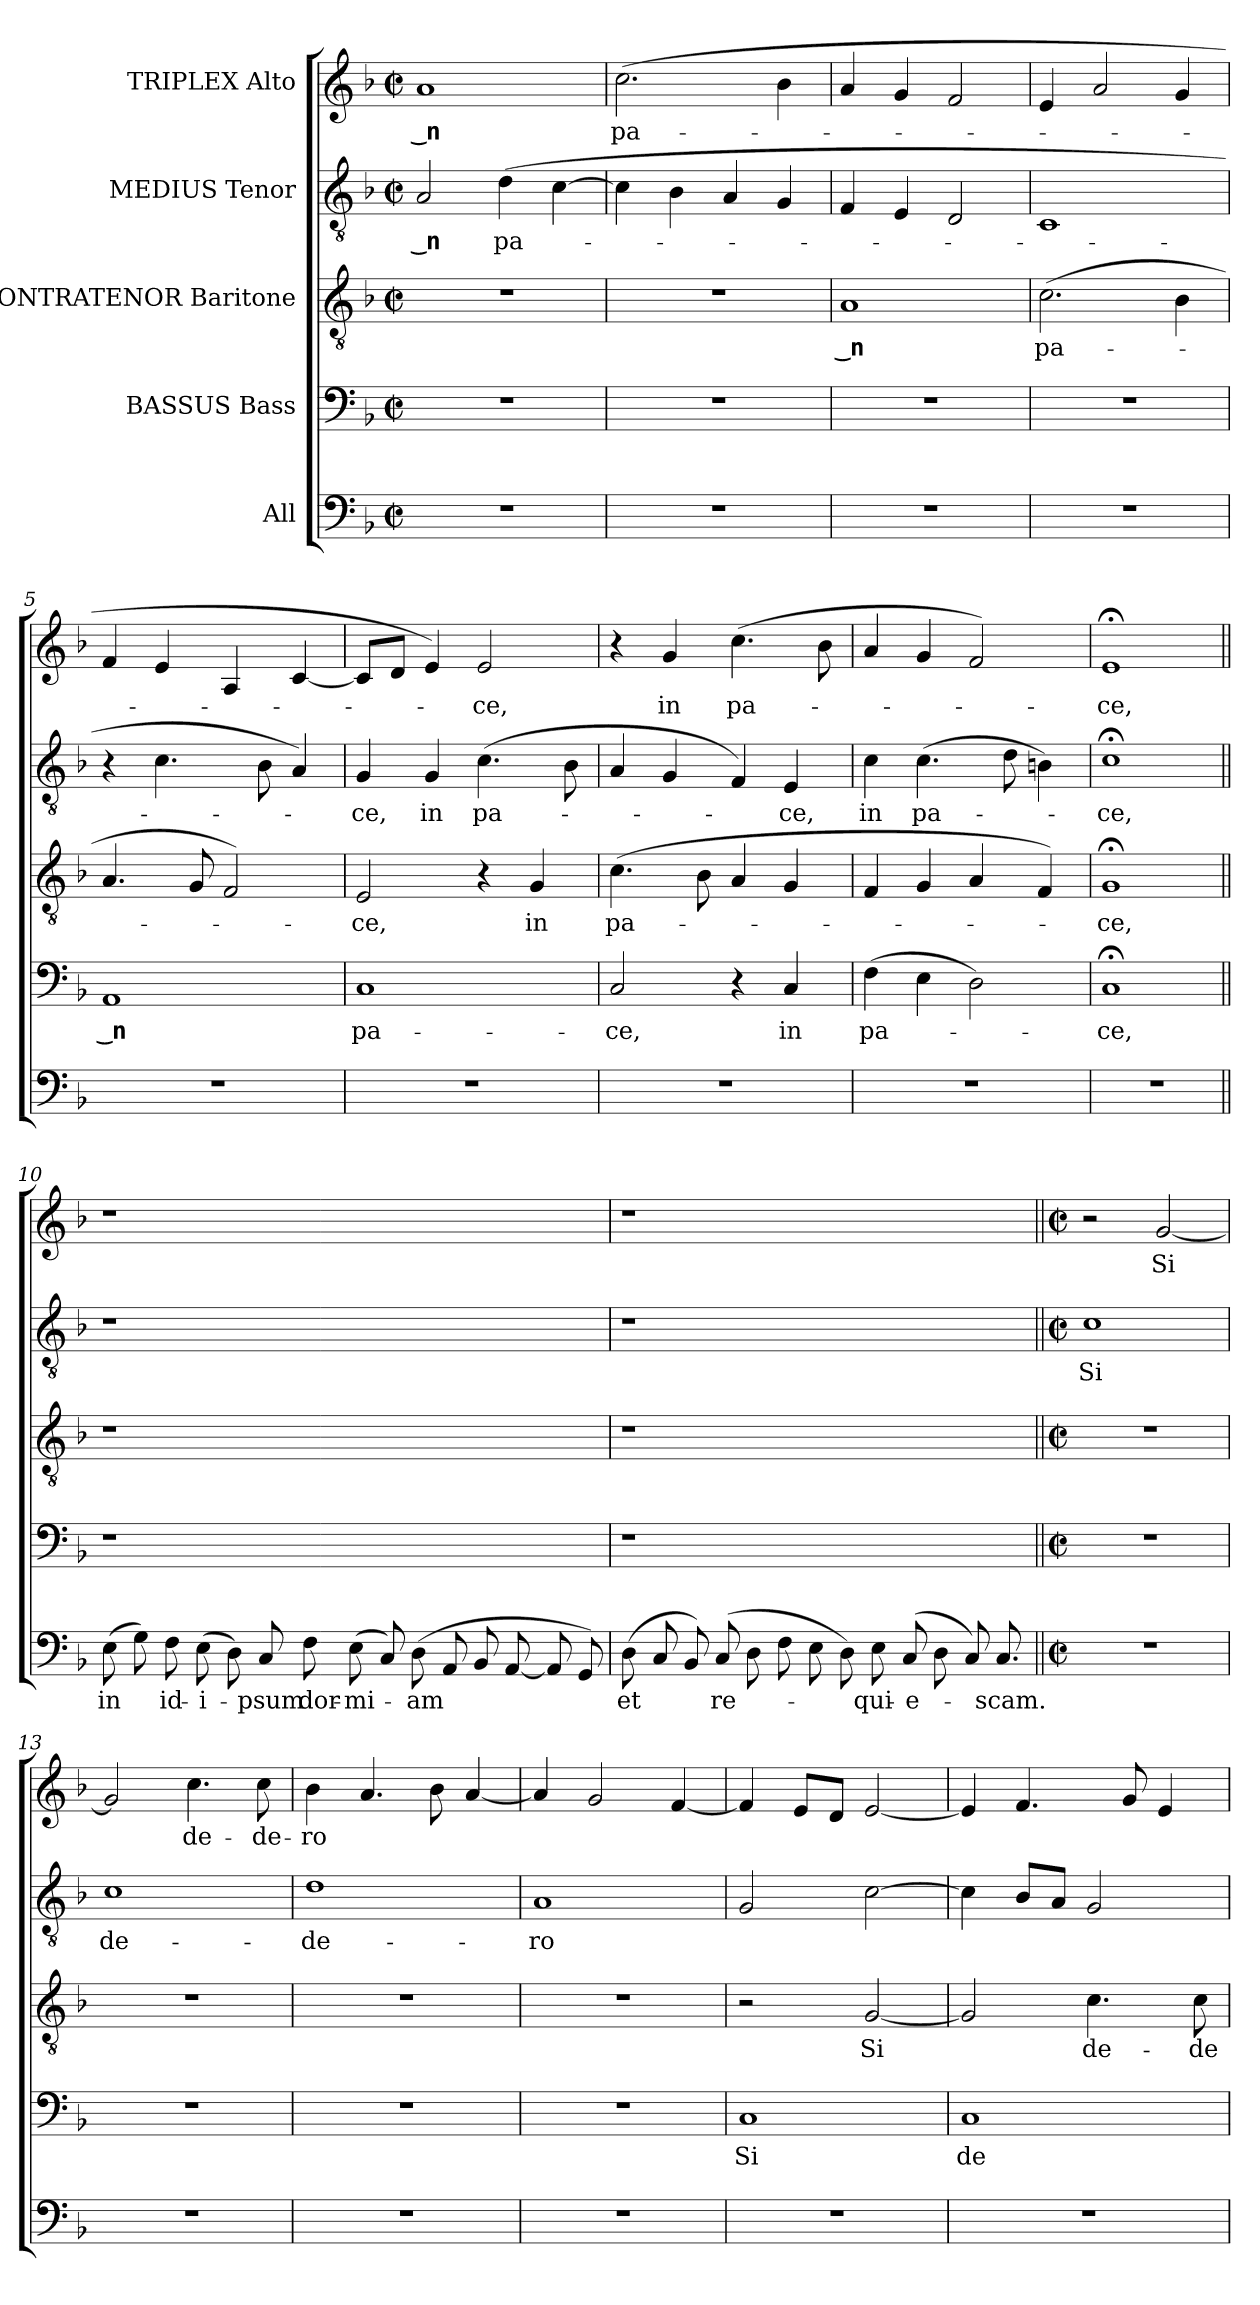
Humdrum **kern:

**kern	**text	**kern	**text	**kern	**text	**kern	**text	**kern	**text
*part5	*part5	*part4	*part4	*part3	*part3	*part2	*part2	*part1	*part1
*staff5	*staff5	*staff4	*staff4	*staff3	*staff3	*staff2	*staff2	*staff1	*staff1
*I"All	*	*I"BASSUS Bass	*	*I"CONTRATENOR Baritone	*	*I"MEDIUS Tenor	*	*I"TRIPLEX Alto	*
*clefF4	*	*clefF4	*	*clefGv2	*	*clefGv2	*	*clefG2	*
*k[b-]	*	*k[b-]	*	*k[b-]	*	*k[b-]	*	*k[b-]	*
*F:	*	*F:	*	*F:	*	*F:	*	*F:	*
*M2/2	*	*M2/2	*	*M2/2	*	*M2/2	*	*M2/2	*
*met(c|)	*	*met(c|)	*	*met(c|)	*	*met(c|)	*	*met(c|)	*
=1	=1	=1	=1	=1	=1	=1	=1	=1	=1
!	!	!	!	!	!	!	!LO:LY:b	!	!LO:LY:b
1r	.	1r	.	1r	.	2A/	‿n	1a	‿n
!	!	!	!	!	!	!	!LO:LY:b	!	!
.	.	.	.	.	.	(>4d\	pa-	.	.
.	.	.	.	.	.	[4c\	.	.	.
=2	=2	=2	=2	=2	=2	=2	=2	=2	=2
!	!	!	!	!	!	!	!	!	!LO:LY:b
1r	.	1r	.	1r	.	4c\]	.	(>2.cc\	pa-
.	.	.	.	.	.	4B-\	.	.	.
.	.	.	.	.	.	4A/	.	.	.
.	.	.	.	.	.	4G/	.	4b-\	.
=3	=3	=3	=3	=3	=3	=3	=3	=3	=3
!	!	!	!	!	!LO:LY:b	!	!	!	!
1r	.	1r	.	1A	‿n	4F/	.	4a/	.
.	.	.	.	.	.	4E/	.	4g/	.
.	.	.	.	.	.	2D/	.	2f/	.
=4	=4	=4	=4	=4	=4	=4	=4	=4	=4
!	!	!	!	!	!LO:LY:b	!	!	!	!
1r	.	1r	.	(>2.c\	pa-	1C	.	4e/	.
.	.	.	.	.	.	.	.	2a/	.
.	.	.	.	4B-\	.	.	.	4g/	.
=5	=5	=5	=5	=5	=5	=5	=5	=5	=5
!	!	!	!LO:LY:b	!	!	!	!	!	!
1r	.	1AA	‿n	4.A/	.	4r	.	4f/	.
.	.	.	.	.	.	4.c\	.	4e/	.
.	.	.	.	8G/	.	.	.	.	.
.	.	.	.	2F/)	.	.	.	4A/	.
.	.	.	.	.	.	8B-\	.	.	.
.	.	.	.	.	.	4A/)	.	[4c/	.
=6	=6	=6	=6	=6	=6	=6	=6	=6	=6
!	!	!	!LO:LY:b	!	!LO:LY:b	!	!LO:LY:b	!	!
1r	.	1C	pa-	2E/	-ce,	4G/	-ce,	8c/L]	.
.	.	.	.	.	.	.	.	8d/J	.
!	!	!	!	!	!	!	!LO:LY:b	!	!
.	.	.	.	.	.	4G/	in	4e/)	.
!	!	!	!	!	!	!	!LO:LY:b	!	!LO:LY:b
.	.	.	.	4r	.	(>4.c\	pa-	2e/	-ce,
!	!	!	!	!	!LO:LY:b	!	!	!	!
.	.	.	.	4G/	in	.	.	.	.
.	.	.	.	.	.	8B-\	.	.	.
!!LO:LB:g=z
=7	=7	=7	=7	=7	=7	=7	=7	=7	=7
!	!	!	!LO:LY:b	!	!LO:LY:b	!	!	!	!
1r	.	2C/	-ce,	(>4.c\	pa-	4A/	.	4r	.
!	!	!	!	!	!	!	!	!	!LO:LY:b
.	.	.	.	.	.	4G/	.	4g/	in
.	.	.	.	8B-\	.	.	.	.	.
!	!	!	!	!	!	!	!	!	!LO:LY:b
.	.	4r	.	4A/	.	4F/)	.	(>4.cc\	pa-
!	!	!	!LO:LY:b	!	!	!	!LO:LY:b	!	!
.	.	4C/	in	4G/	.	4E/	-ce,	.	.
.	.	.	.	.	.	.	.	8b-\	.
=8	=8	=8	=8	=8	=8	=8	=8	=8	=8
!	!	!	!LO:LY:b	!	!	!	!LO:LY:b	!	!
1r	.	(>4F\	pa-	4F/	.	4c\	in	4a/	.
!	!	!	!	!	!	!	!LO:LY:b	!	!
.	.	4E\	.	4G/	.	(>4.c\	pa-	4g/	.
.	.	2D\)	.	4A/	.	.	.	2f/)	.
.	.	.	.	.	.	8d\	.	.	.
.	.	.	.	4F/)	.	4Bn\)	.	.	.
=9	=9	=9	=9	=9	=9	=9	=9	=9	=9
!	!	!	!LO:LY:b	!	!LO:LY:b	!	!LO:LY:b	!	!LO:LY:b
1r	.	1C;<	-ce,	1G;<	-ce,	1c;<	-ce,	1e;<	-ce,
!!LO:LB:g=z
=10||	=10||	=10||	=10||	=10||	=10||	=10||	=10||	=10||	=10||
!	!LO:LY:b	!	!	!	!	!	!	!	!
(>8E	in	1r	.	1r	.	1r	.	1r	.
8G)	.	.	.	.	.	.	.	.	.
!	!LO:LY:b	!	!	!	!	!	!	!	!
8F	id-	.	.	.	.	.	.	.	.
!	!LO:LY:b	!	!	!	!	!	!	!	!
(>8E	-i-	.	.	.	.	.	.	.	.
8D)	.	.	.	.	.	.	.	.	.
!	!LO:LY:b	!	!	!	!	!	!	!	!
8C	-psum	.	.	.	.	.	.	.	.
!	!LO:LY:b	!	!	!	!	!	!	!	!
8F	dor-	.	.	.	.	.	.	.	.
!	!LO:LY:b	!	!	!	!	!	!	!	!
(>8E	-mi-	.	.	.	.	.	.	.	.
8C)	.	2..ryy	.	2..ryy	.	2..ryy	.	2..ryy	.
!	!LO:LY:b	!	!	!	!	!	!	!	!
(>8D	-am	.	.	.	.	.	.	.	.
8AA	.	.	.	.	.	.	.	.	.
8BB-	.	.	.	.	.	.	.	.	.
[8AA	.	.	.	.	.	.	.	.	.
8AA]	.	.	.	.	.	.	.	.	.
8GG)	.	.	.	.	.	.	.	.	.
=11	=11	=11	=11	=11	=11	=11	=11	=11	=11
!	!LO:LY:b	!	!	!	!	!	!	!	!
(>8D	et	1r	.	1r	.	1r	.	1r	.
8C	.	.	.	.	.	.	.	.	.
8BB-)	.	.	.	.	.	.	.	.	.
!	!LO:LY:b	!	!	!	!	!	!	!	!
(>8C	re-	.	.	.	.	.	.	.	.
8D	.	.	.	.	.	.	.	.	.
8F	.	.	.	.	.	.	.	.	.
8E	.	.	.	.	.	.	.	.	.
8D)	.	.	.	.	.	.	.	.	.
!	!LO:LY:b	!	!	!	!	!	!	!	!
8E	-qui-	2ryy	.	2ryy	.	2ryy	.	2ryy	.
!	!LO:LY:b	!	!	!	!	!	!	!	!
(>8C	-e-	.	.	.	.	.	.	.	.
8D	.	.	.	.	.	.	.	.	.
8C)	.	.	.	.	.	.	.	.	.
!	!LO:LY:b	!	!	!	!	!	!	!	!
8.C	-scam.	8.ryy	.	8.ryy	.	8.ryy	.	8.ryy	.
!!LO:PB:g=z
=12||	=12||	=12||	=12||	=12||	=12||	=12||	=12||	=12||	=12||
*M2/2	*	*M2/2	*	*M2/2	*	*M2/2	*	*M2/2	*
*met(c|)	*	*met(c|)	*	*met(c|)	*	*met(c|)	*	*met(c|)	*
!	!	!	!	!	!	!	!LO:LY:b	!	!
1r	.	1r	.	1r	.	1c	Si	2r	.
!	!	!	!	!	!	!	!	!	!LO:LY:b
.	.	.	.	.	.	.	.	[2g/	Si
=13	=13	=13	=13	=13	=13	=13	=13	=13	=13
!	!	!	!	!	!	!	!LO:LY:b	!	!
1r	.	1r	.	1r	.	1c	de-	2g/]	.
!	!	!	!	!	!	!	!	!	!LO:LY:b
.	.	.	.	.	.	.	.	4.cc\	de-
!	!	!	!	!	!	!	!	!	!LO:LY:b
.	.	.	.	.	.	.	.	8cc\	-de-
=14	=14	=14	=14	=14	=14	=14	=14	=14	=14
!	!	!	!	!	!	!	!LO:LY:b	!	!LO:LY:b
1r	.	1r	.	1r	.	1d	-de-	4b-\	-ro
.	.	.	.	.	.	.	.	4.a/	.
.	.	.	.	.	.	.	.	8b-\	.
.	.	.	.	.	.	.	.	[4a/	.
=15	=15	=15	=15	=15	=15	=15	=15	=15	=15
!	!	!	!	!	!	!	!LO:LY:b	!	!
1r	.	1r	.	1r	.	1A	-ro	4a/]	.
.	.	.	.	.	.	.	.	2g/	.
.	.	.	.	.	.	.	.	[4f/	.
=16	=16	=16	=16	=16	=16	=16	=16	=16	=16
!	!	!	!LO:LY:b	!	!	!	!	!	!
1r	.	1C	Si	2r	.	2G/	.	4f/]	.
.	.	.	.	.	.	.	.	8e/L	.
.	.	.	.	.	.	.	.	8d/J	.
!	!	!	!	!	!LO:LY:b	!	!	!	!
.	.	.	.	[2G/	Si	[2c\	.	[2e/	.
=17	=17	=17	=17	=17	=17	=17	=17	=17	=17
!	!	!	!LO:LY:b	!	!	!	!	!	!
1r	.	1C	de-	2G/]	.	4c\]	.	4e/]	.
.	.	.	.	.	.	8B-/L	.	4.f/	.
.	.	.	.	.	.	8A/J	.	.	.
!	!	!	!	!	!LO:LY:b	!	!	!	!
.	.	.	.	4.c\	de-	2G/	.	.	.
.	.	.	.	.	.	.	.	8g/	.
.	.	.	.	.	.	.	.	4e/	.
!	!	!	!	!	!LO:LY:b	!	!	!	!
.	.	.	.	8c\	-de-	.	.	.	.
=	=	=	=	=	=	=	=	=	=
*-	*-	*-	*-	*-	*-	*-	*-	*-	*-
